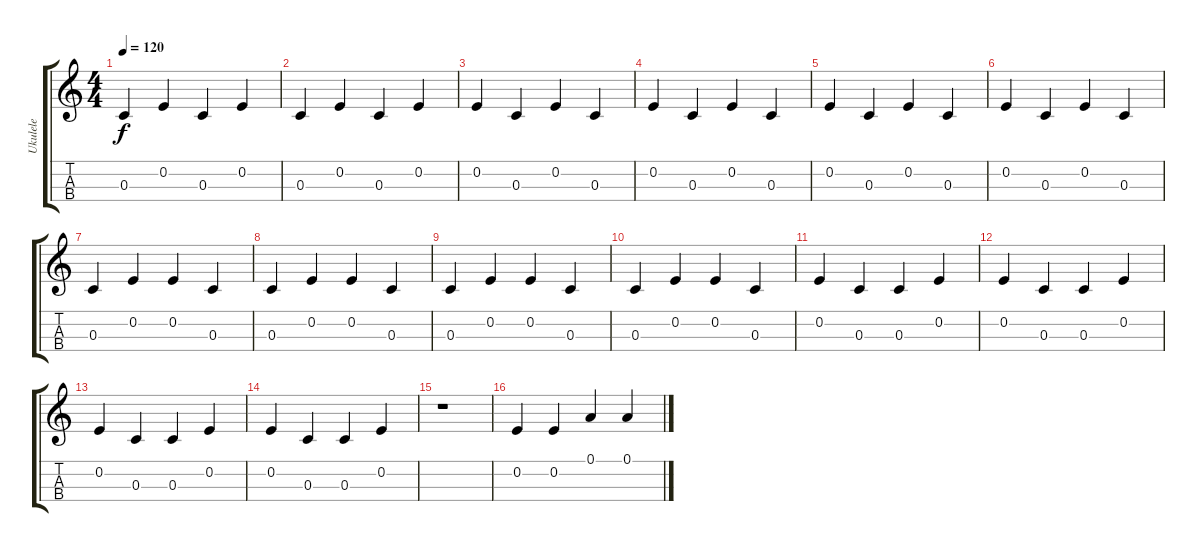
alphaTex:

\track ("Ukulele" "Ukulele") {instrument acousticguitarsteel}
\staff {score tabs}
\tuning (A3 E3 C3 G3) {hide}
\ts (4 4)
\tempo 120
\clef g2
\ks c
0.3.4{dy f} 0.2.4 0.3.4 0.2.4 |
0.3.4 0.2.4 0.3.4 0.2.4 |
0.2.4 0.3.4 0.2.4 0.3.4 |
0.2.4 0.3.4 0.2.4 0.3.4 |
0.2.4 0.3.4 0.2.4 0.3.4 |
0.2.4 0.3.4 0.2.4 0.3.4 |
0.3.4 0.2.4 0.2.4 0.3.4 |
0.3.4 0.2.4 0.2.4 0.3.4 |
0.3.4 0.2.4 0.2.4 0.3.4 |
0.3.4 0.2.4 0.2.4 0.3.4 |
0.2.4 0.3.4 0.3.4 0.2.4 |
0.2.4 0.3.4 0.3.4 0.2.4 |
0.2.4 0.3.4 0.3.4 0.2.4 |
0.2.4 0.3.4 0.3.4 0.2.4 |
r.1 |
0.2.4 0.2.4 0.1.4 0.1.4
